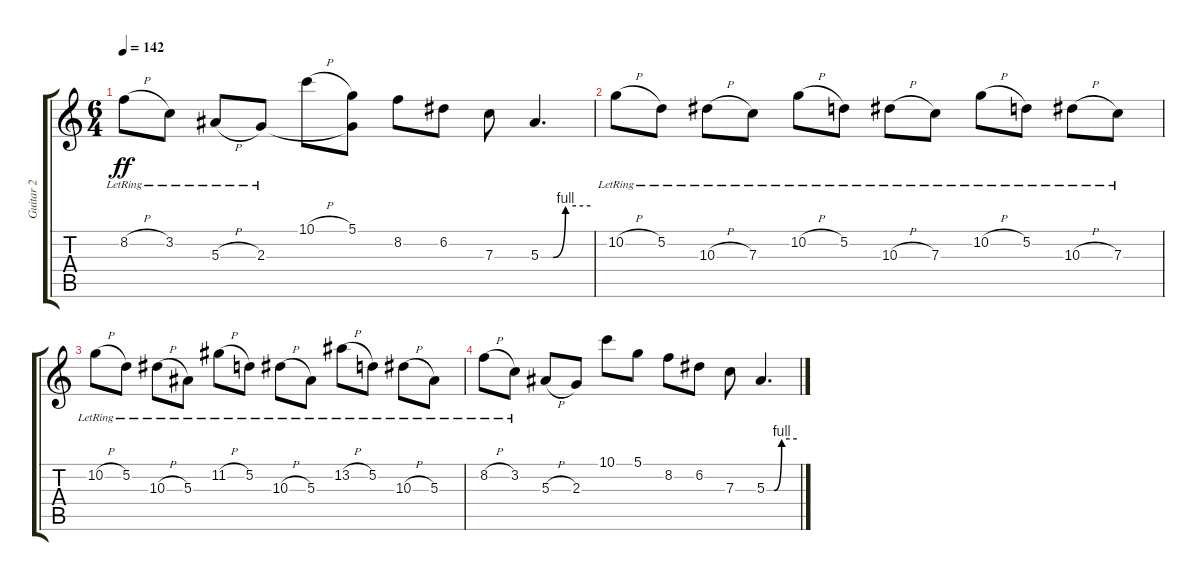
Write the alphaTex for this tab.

\track ("Guitar 2" "Guitar 2") {instrument distortionguitar}
\staff {score tabs}
\tuning (D4 A3 F3 C3 G2 C2) {hide}
\ts (6 4)
\tempo 142
\clef g2
\ks c
8.2{h lr}.8{dy ff} 3.2{lr}.8 5.3{h lr}.8 2.3{lr}.8 10.1{h}.8 (5.1 2.3{t}).8 8.2.8 6.2.8 7.3.8 5.3{be (custom 0 0 15 0 30 4 60 4)}.4{d} |
10.2{h lr}.8 5.2{lr}.8 10.3{h lr}.8 7.3{lr}.8 10.2{h lr}.8 5.2{lr}.8 10.3{h lr}.8 7.3{lr}.8 10.2{h lr}.8 5.2{lr}.8 10.3{h lr}.8 7.3{lr}.8 |
10.2{h lr}.8 5.2{lr}.8 10.3{h lr}.8 5.3{lr}.8 11.2{h lr}.8 5.2{lr}.8 10.3{h lr}.8 5.3{lr}.8 13.2{h lr}.8 5.2{lr}.8 10.3{h lr}.8 5.3{lr}.8 |
8.2{h lr}.8 3.2{lr}.8 5.3{h}.8 2.3.8 10.1.8 5.1.8 8.2.8 6.2.8 7.3.8 5.3{be (custom 0 0 15 0 30 4 60 4)}.4{d}
